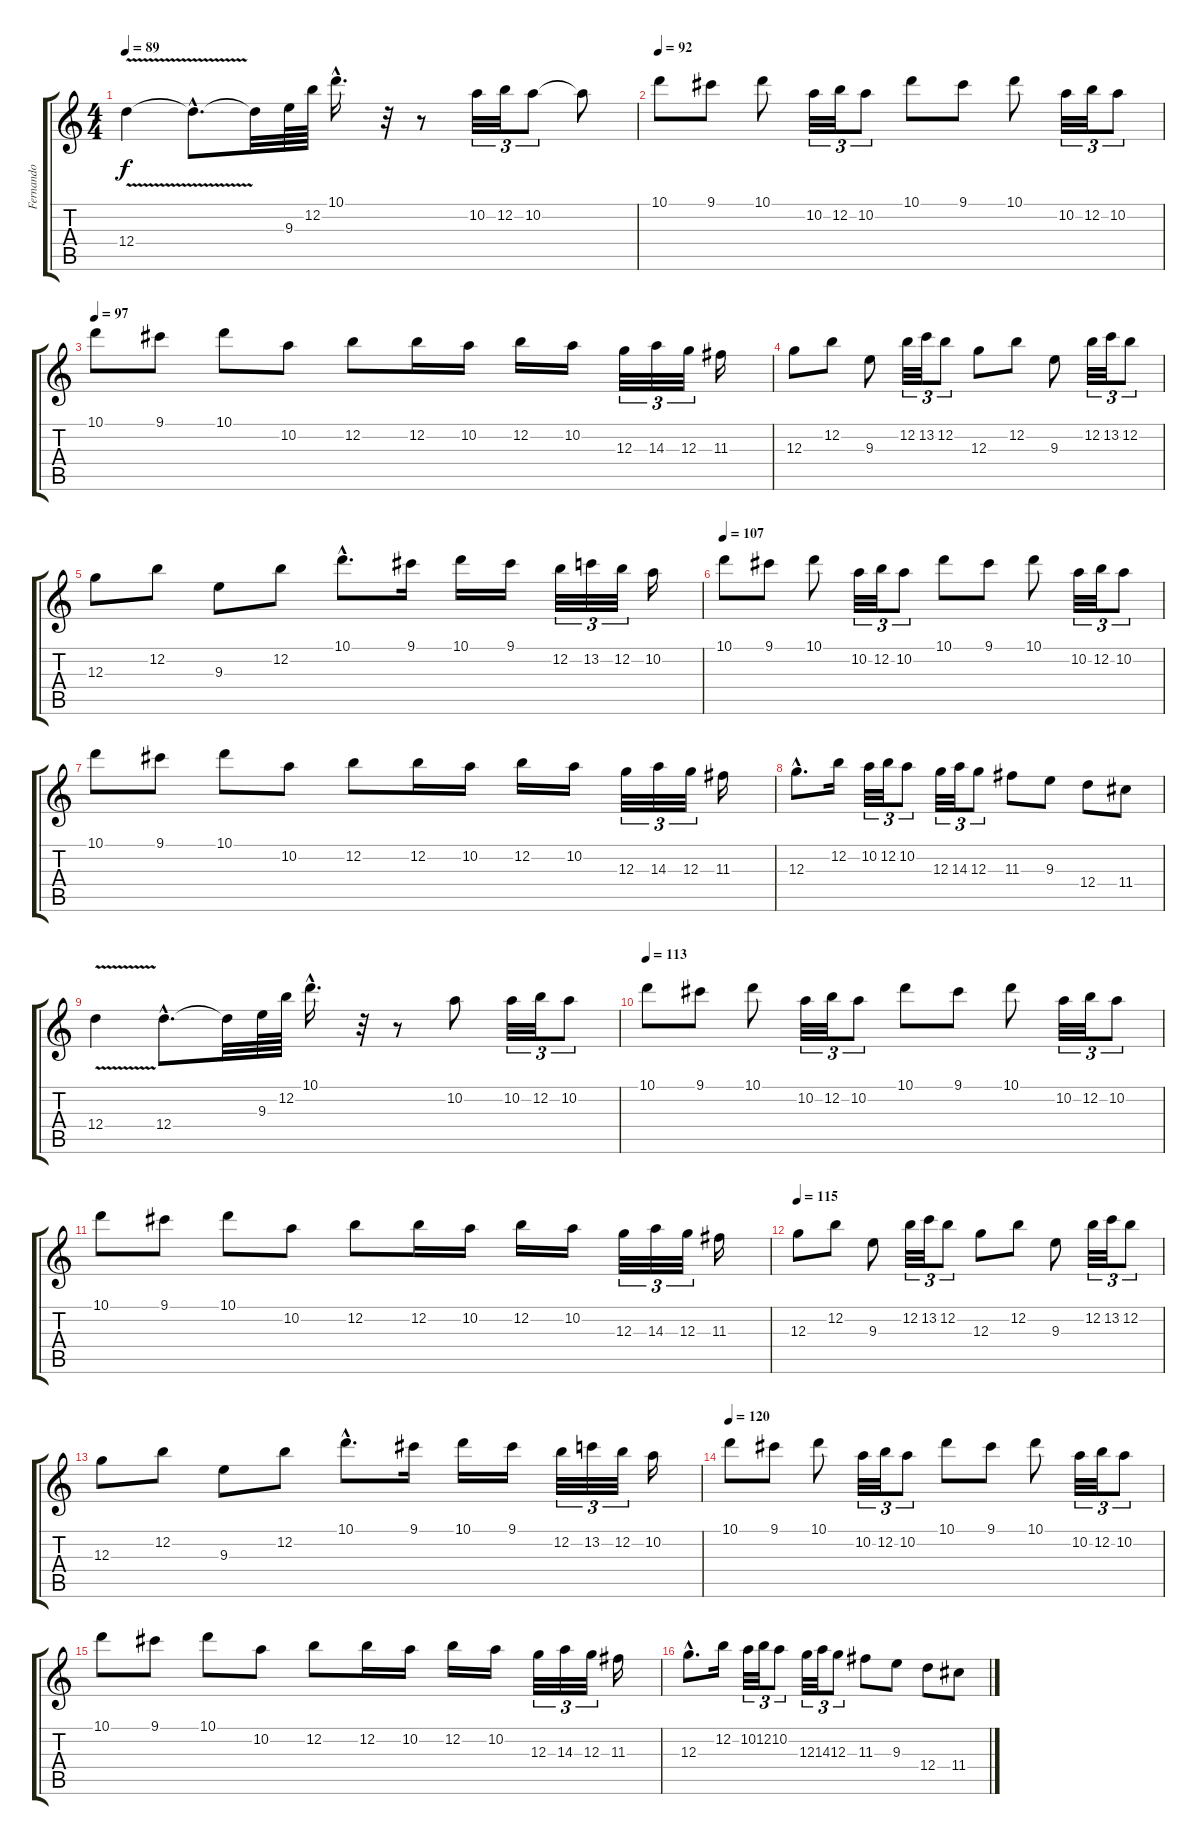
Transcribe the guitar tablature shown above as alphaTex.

\track ("Fernando" "Fernando") {instrument flute}
\staff {score tabs}
\tuning (E5 B4 G4 D4 A3 E3) {hide}
\ts (4 4)
\tempo 89
\clef g2
\ks c
12.4{v}.4{dy f} 12.4{hac t}.8{d} 12.4{t}.32 9.3.64 12.2.64 10.1{hac}.16{d} r.32 r.8 10.2.32{tu (3 2)} 12.2.32{tu (3 2)} 10.2.8{tu (3 2)} 10.2{t}.8 |
\section ("" "")
\tempo 92
10.1.8 9.1.8 10.1.8 10.2.32{tu (3 2)} 12.2.32{tu (3 2)} 10.2.8{tu (3 2)} 10.1.8 9.1.8 10.1.8 10.2.32{tu (3 2)} 12.2.32{tu (3 2)} 10.2.8{tu (3 2)} |
\tempo 97
10.1.8 9.1.8 10.1.8 10.2.8 12.2.8 12.2.16 10.2.16 12.2.16 10.2.16 12.3.32{tu (3 2)} 14.3.32{tu (3 2)} 12.3.32{tu (3 2)} 11.3.16 |
12.3.8 12.2.8 9.3.8 12.2.32{tu (3 2)} 13.2.32{tu (3 2)} 12.2.8{tu (3 2)} 12.3.8 12.2.8 9.3.8 12.2.32{tu (3 2)} 13.2.32{tu (3 2)} 12.2.8{tu (3 2)} |
12.3.8 12.2.8 9.3.8 12.2.8 10.1{hac}.8{d} 9.1.16 10.1.16 9.1.16 12.2.32{tu (3 2)} 13.2.32{tu (3 2)} 12.2.32{tu (3 2)} 10.2.16 |
\tempo 107
10.1.8 9.1.8 10.1.8 10.2.32{tu (3 2)} 12.2.32{tu (3 2)} 10.2.8{tu (3 2)} 10.1.8 9.1.8 10.1.8 10.2.32{tu (3 2)} 12.2.32{tu (3 2)} 10.2.8{tu (3 2)} |
10.1.8 9.1.8 10.1.8 10.2.8 12.2.8 12.2.16 10.2.16 12.2.16 10.2.16 12.3.32{tu (3 2)} 14.3.32{tu (3 2)} 12.3.32{tu (3 2)} 11.3.16 |
12.3{hac}.8{d} 12.2.16 10.2.32{tu (3 2)} 12.2.32{tu (3 2)} 10.2.8{tu (3 2)} 12.3.32{tu (3 2)} 14.3.32{tu (3 2)} 12.3.8{tu (3 2)} 11.3.8 9.3.8 12.4.8 11.4.8 |
12.4{v}.4 12.4{hac}.8{d} 12.4{t}.32 9.3.64 12.2.64 10.1{hac}.16{d} r.32 r.8 10.2.8 10.2.32{tu (3 2)} 12.2.32{tu (3 2)} 10.2.8{tu (3 2)} |
\section ("" "")
\tempo 113
10.1.8 9.1.8 10.1.8 10.2.32{tu (3 2)} 12.2.32{tu (3 2)} 10.2.8{tu (3 2)} 10.1.8 9.1.8 10.1.8 10.2.32{tu (3 2)} 12.2.32{tu (3 2)} 10.2.8{tu (3 2)} |
10.1.8 9.1.8 10.1.8 10.2.8 12.2.8 12.2.16 10.2.16 12.2.16 10.2.16 12.3.32{tu (3 2)} 14.3.32{tu (3 2)} 12.3.32{tu (3 2)} 11.3.16 |
\tempo 115
12.3.8 12.2.8 9.3.8 12.2.32{tu (3 2)} 13.2.32{tu (3 2)} 12.2.8{tu (3 2)} 12.3.8 12.2.8 9.3.8 12.2.32{tu (3 2)} 13.2.32{tu (3 2)} 12.2.8{tu (3 2)} |
12.3.8 12.2.8 9.3.8 12.2.8 10.1{hac}.8{d} 9.1.16 10.1.16 9.1.16 12.2.32{tu (3 2)} 13.2.32{tu (3 2)} 12.2.32{tu (3 2)} 10.2.16 |
\tempo 120
10.1.8 9.1.8 10.1.8 10.2.32{tu (3 2)} 12.2.32{tu (3 2)} 10.2.8{tu (3 2)} 10.1.8 9.1.8 10.1.8 10.2.32{tu (3 2)} 12.2.32{tu (3 2)} 10.2.8{tu (3 2)} |
10.1.8 9.1.8 10.1.8 10.2.8 12.2.8 12.2.16 10.2.16 12.2.16 10.2.16 12.3.32{tu (3 2)} 14.3.32{tu (3 2)} 12.3.32{tu (3 2)} 11.3.16 |
12.3{hac}.8{d} 12.2.16 10.2.32{tu (3 2)} 12.2.32{tu (3 2)} 10.2.8{tu (3 2)} 12.3.32{tu (3 2)} 14.3.32{tu (3 2)} 12.3.8{tu (3 2)} 11.3.8 9.3.8 12.4.8 11.4.8
